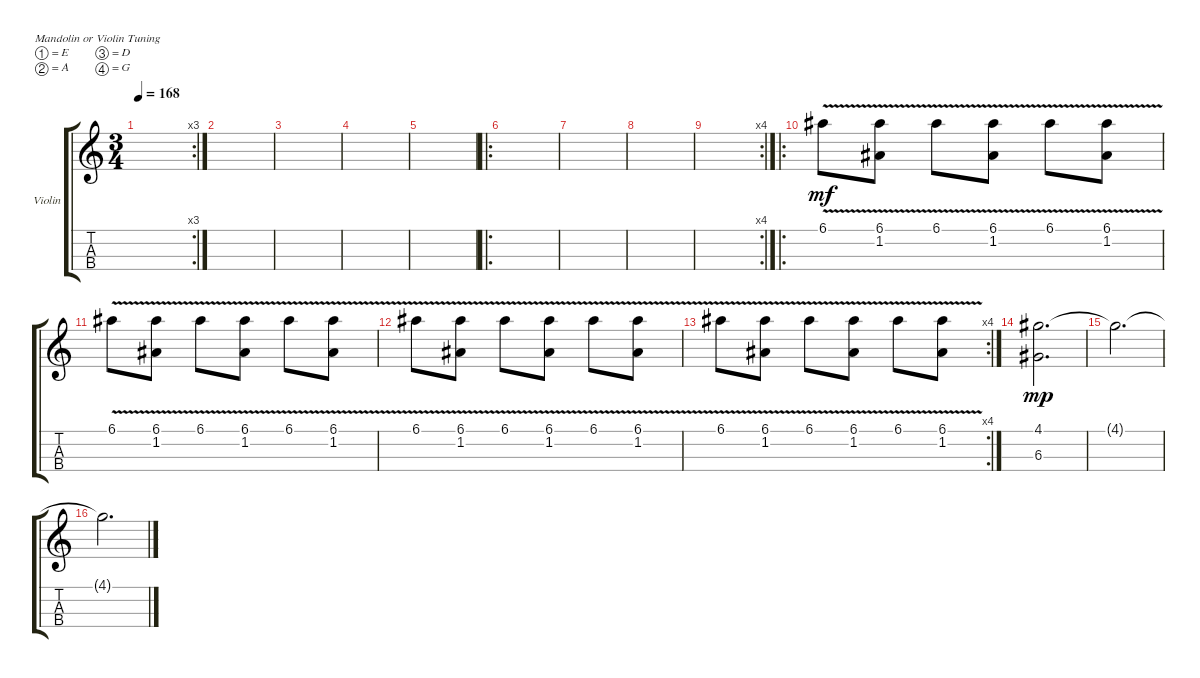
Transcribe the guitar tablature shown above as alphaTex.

\defaultSystemsLayout 4
\bracketExtendMode groupsimilarinstruments
\firstSystemTrackNameOrientation horizontal
\otherSystemsTrackNameOrientation horizontal
\track ("Violin" "Violin") {instrument violin}
\staff {score tabs}
\tuning (E5 A4 D4 G3)
\rc 3
\ts (3 4)
\tempo 168
\clef g2
\ks c
|
|
|
|
|
\ro
|
|
|
\rc 4
|
\ro
6.1{v}.8{dy mf} (1.2{v} 6.1{v}).8 6.1{v}.8 (1.2{v} 6.1{v}).8 6.1{v}.8 (1.2{v} 6.1{v}).8 |
6.1{v}.8 (1.2{v} 6.1{v}).8 6.1{v}.8 (1.2{v} 6.1{v}).8 6.1{v}.8 (1.2{v} 6.1{v}).8 |
6.1{v}.8 (1.2{v} 6.1{v}).8 6.1{v}.8 (1.2{v} 6.1{v}).8 6.1{v}.8 (1.2{v} 6.1{v}).8 |
\rc 4
6.1{v}.8 (1.2{v} 6.1{v}).8 6.1{v}.8 (1.2{v} 6.1{v}).8 6.1{v}.8 (1.2{v} 6.1{v}).8 |
(4.1 6.3).2{d dy mp} |
4.1{t}.2{d} |
4.1{sl t}.2{d}
